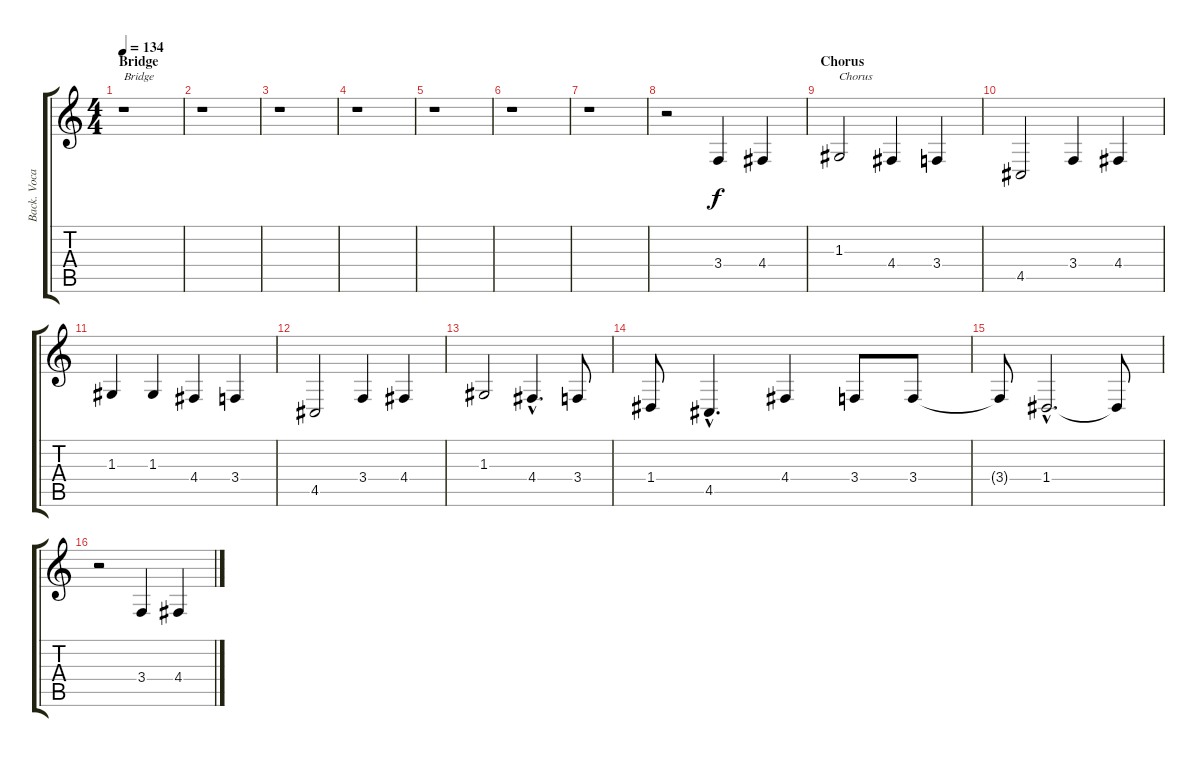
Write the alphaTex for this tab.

\track ("Back. Vocals" "Back. Voca") {instrument stringensemble1}
\staff {score tabs}
\tuning (E4 B3 G3 D3 A2 E2) {hide}
\ts (4 4)
\section ("" "Bridge")
\tempo 134
\clef g2
\ks c
r.1{txt "Bridge" dy f} |
r.1 |
r.1 |
r.1 |
r.1 |
r.1 |
r.1 |
r.2 3.4.4 4.4.4 |
\section ("" "Chorus")
1.3.2{txt "Chorus"} 4.4.4 3.4.4 |
4.5.2 3.4.4 4.4.4 |
1.3.4 1.3.4 4.4.4 3.4.4 |
4.5.2 3.4.4 4.4.4 |
1.3.2 4.4{hac}.4{d} 3.4.8 |
1.4.8 4.5{hac}.4{d} 4.4.4 3.4.8 3.4.8 |
3.4{t}.8 1.4{hac}.2{d} 1.4{t}.8 |
r.2 3.4.4 4.4.4
